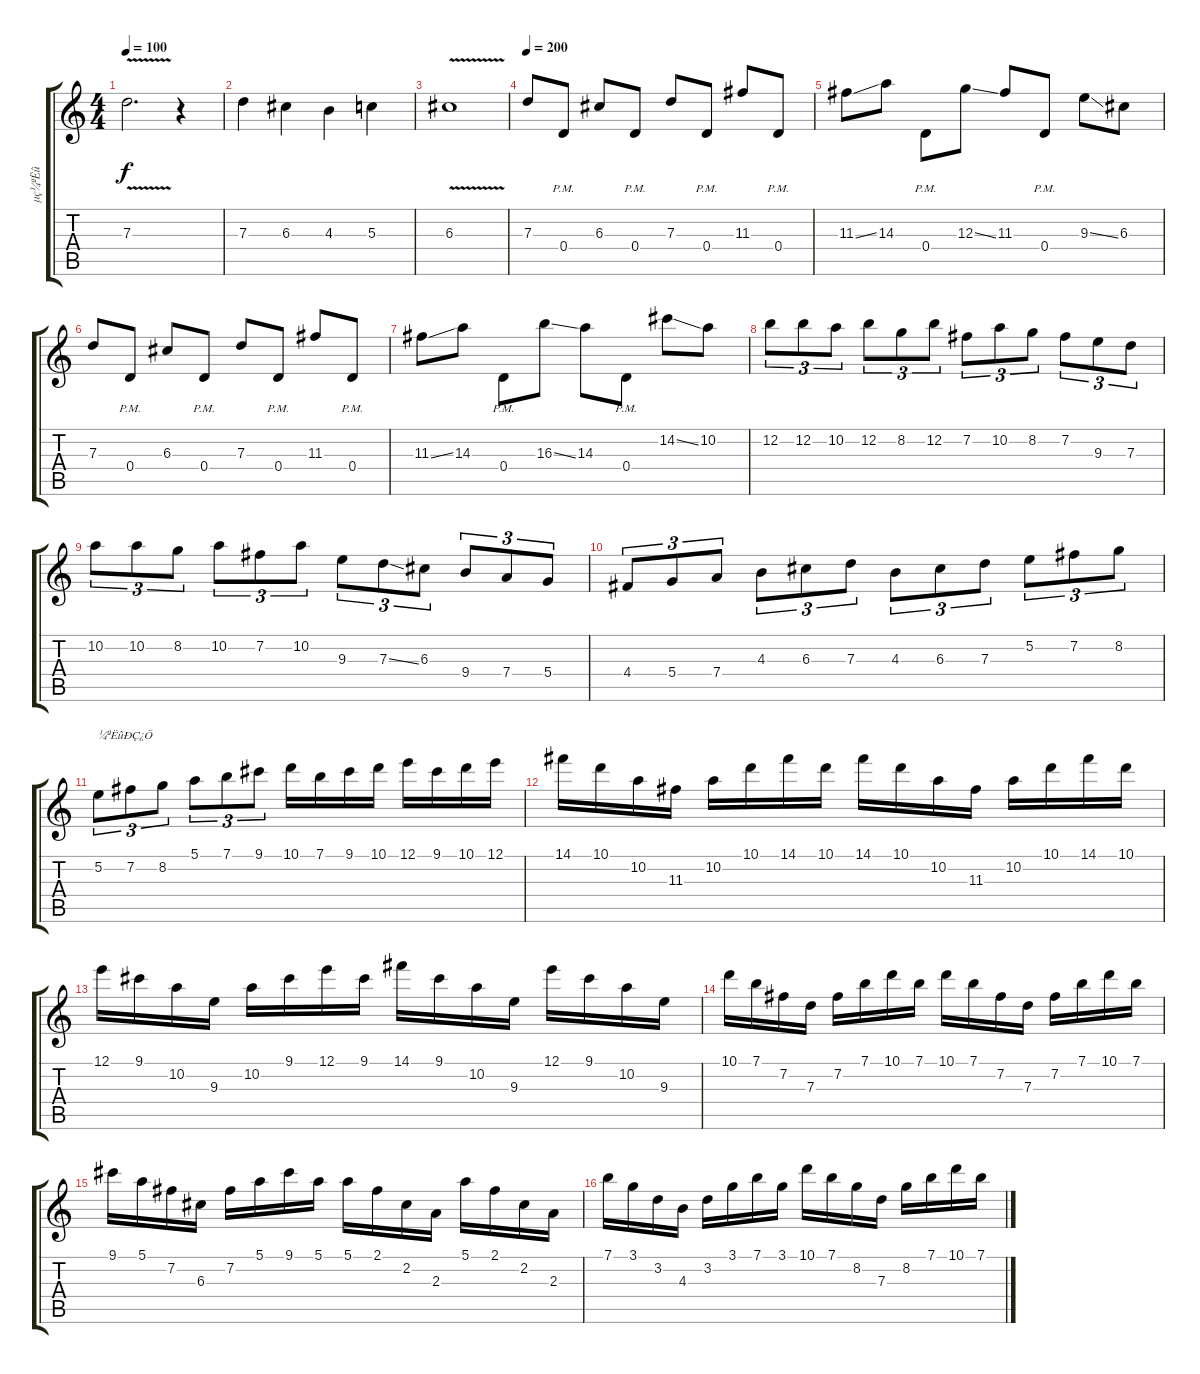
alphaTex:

\track ("µç¼ªËû" "µç¼ªËû") {instrument distortionguitar}
\staff {score tabs}
\tuning (E4 B3 G3 D3 A2 E2) {hide}
\ts (4 4)
\tempo 100
\clef g2
\ks c
7.3{v}.2{d dy f} r.4 |
7.3.4 6.3.4 4.3.4 5.3.4 |
6.3{v}.1 |
\tempo 200
7.3.8 0.4{pm}.8 6.3.8 0.4{pm}.8 7.3.8 0.4{pm}.8 11.3.8 0.4{pm}.8 |
11.3{ss}.8 14.3.8 0.4{pm}.8 12.3{ss}.8 11.3.8 0.4{pm}.8 9.3{ss}.8 6.3.8 |
7.3.8 0.4{pm}.8 6.3.8 0.4{pm}.8 7.3.8 0.4{pm}.8 11.3.8 0.4{pm}.8 |
11.3{ss}.8 14.3.8 0.4{pm}.8 16.3{ss}.8 14.3.8 0.4{pm}.8 14.2{ss}.8 10.2.8 |
12.2.8{tu (3 2)} 12.2.8{tu (3 2)} 10.2.8{tu (3 2)} 12.2.8{tu (3 2)} 8.2.8{tu (3 2)} 12.2.8{tu (3 2)} 7.2.8{tu (3 2)} 10.2.8{tu (3 2)} 8.2.8{tu (3 2)} 7.2.8{tu (3 2)} 9.3.8{tu (3 2)} 7.3.8{tu (3 2)} |
10.2.8{tu (3 2)} 10.2.8{tu (3 2)} 8.2.8{tu (3 2)} 10.2.8{tu (3 2)} 7.2.8{tu (3 2)} 10.2.8{tu (3 2)} 9.3.8{tu (3 2)} 7.3{ss}.8{tu (3 2)} 6.3.8{tu (3 2)} 9.4.8{tu (3 2)} 7.4.8{tu (3 2)} 5.4.8{tu (3 2)} |
4.4.8{tu (3 2)} 5.4.8{tu (3 2)} 7.4.8{tu (3 2)} 4.3.8{tu (3 2)} 6.3.8{tu (3 2)} 7.3.8{tu (3 2)} 4.3.8{tu (3 2)} 6.3.8{tu (3 2)} 7.3.8{tu (3 2)} 5.2.8{tu (3 2)} 7.2.8{tu (3 2)} 8.2.8{tu (3 2)} |
5.2.8{tu (3 2) txt "¼ªËûÐÇ¿Õ"} 7.2.8{tu (3 2)} 8.2.8{tu (3 2)} 5.1.8{tu (3 2)} 7.1.8{tu (3 2)} 9.1.8{tu (3 2)} 10.1.16 7.1.16 9.1.16 10.1.16 12.1.16 9.1.16 10.1.16 12.1.16 |
14.1.16 10.1.16 10.2.16 11.3.16 10.2.16 10.1.16 14.1.16 10.1.16 14.1.16 10.1.16 10.2.16 11.3.16 10.2.16 10.1.16 14.1.16 10.1.16 |
12.1.16 9.1.16 10.2.16 9.3.16 10.2.16 9.1.16 12.1.16 9.1.16 14.1.16 9.1.16 10.2.16 9.3.16 12.1.16 9.1.16 10.2.16 9.3.16 |
10.1.16 7.1.16 7.2.16 7.3.16 7.2.16 7.1.16 10.1.16 7.1.16 10.1.16 7.1.16 7.2.16 7.3.16 7.2.16 7.1.16 10.1.16 7.1.16 |
9.1.16 5.1.16 7.2.16 6.3.16 7.2.16 5.1.16 9.1.16 5.1.16 5.1.16 2.1.16 2.2.16 2.3.16 5.1.16 2.1.16 2.2.16 2.3.16 |
7.1.16 3.1.16 3.2.16 4.3.16 3.2.16 3.1.16 7.1.16 3.1.16 10.1.16 7.1.16 8.2.16 7.3.16 8.2.16 7.1.16 10.1.16 7.1.16
